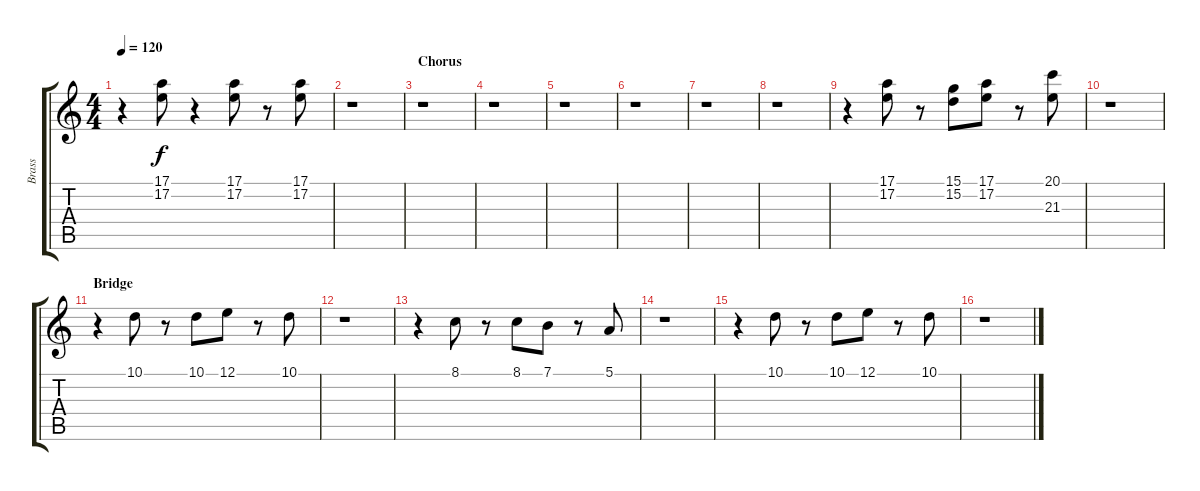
\track ("Brass" "Brass") {instrument brasssection}
\staff {score tabs}
\tuning (E4 B3 G3 D3 A2 E2) {hide}
\ts (4 4)
\tempo 120
\clef g2
\ks c
r.4{dy f} (17.1 17.2).8 r.4 (17.1 17.2).8 r.8 (17.1 17.2).8 |
r.1 |
\section ("" "Chorus")
r.1 |
r.1 |
r.1 |
r.1 |
r.1 |
r.1 |
r.4 (17.1 17.2).8 r.8 (15.1 15.2).8 (17.1 17.2).8 r.8 (20.1 21.3).8 |
r.1 |
\section ("" "Bridge")
r.4 10.1.8 r.8 10.1.8 12.1.8 r.8 10.1.8 |
r.1 |
r.4 8.1.8 r.8 8.1.8 7.1.8 r.8 5.1.8 |
r.1 |
r.4 10.1.8 r.8 10.1.8 12.1.8 r.8 10.1.8 |
r.1
